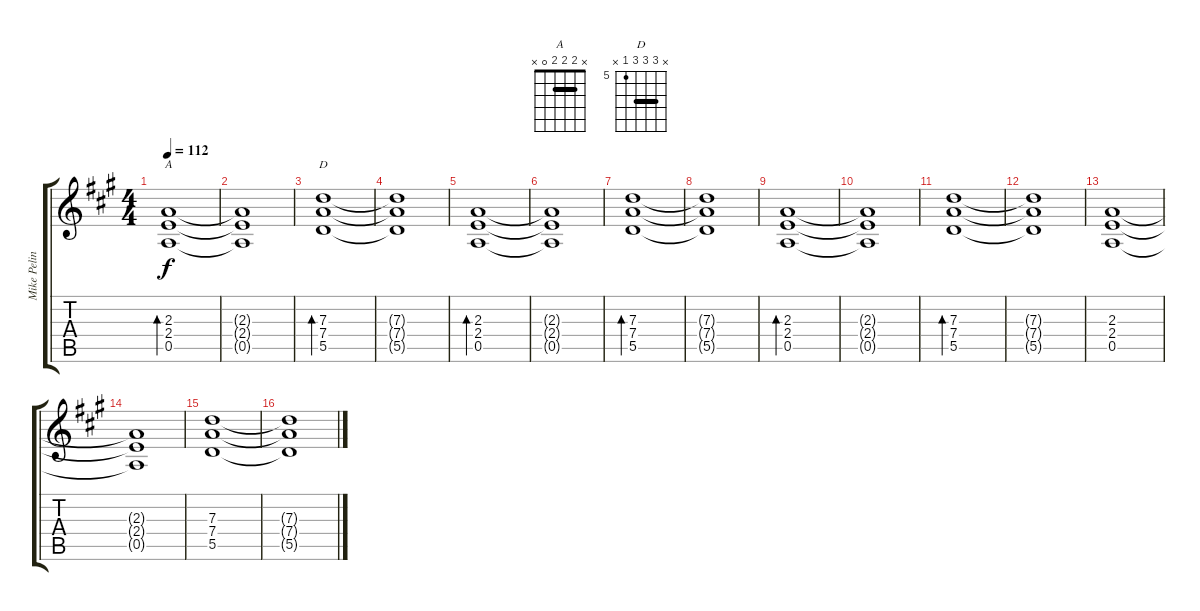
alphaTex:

\track ("Mike Pelino" "Mike Pelin") {instrument distortionguitar}
\staff {score tabs}
\tuning (E4 B3 G3 D3 A2 E2) {hide}
\chord ("A" x 2 2 2 0 x) {barre 2}
\chord ("D" x 7 7 7 5 x) {firstfret 5 barre 7}
\ts (4 4)
\tempo 112
\clef g2
\ks a
(2.3 2.4 0.5).1{bd 60 ch "A" dy f} |
(2.3{t} 2.4{t} 0.5{t}).1 |
(7.3 7.4 5.5).1{bd 60 ch "D"} |
(7.3{t} 7.4{t} 5.5{t}).1 |
(2.3 2.4 0.5).1{bd 60} |
(2.3{t} 2.4{t} 0.5{t}).1 |
(7.3 7.4 5.5).1{bd 60} |
(7.3{t} 7.4{t} 5.5{t}).1 |
(2.3 2.4 0.5).1{bd 60} |
(2.3{t} 2.4{t} 0.5{t}).1 |
(7.3 7.4 5.5).1{bd 60} |
(7.3{t} 7.4{t} 5.5{t}).1 |
(2.3 2.4 0.5).1 |
(2.3{t} 2.4{t} 0.5{t}).1 |
(7.3 7.4 5.5).1 |
(7.3{t} 7.4{t} 5.5{t}).1
